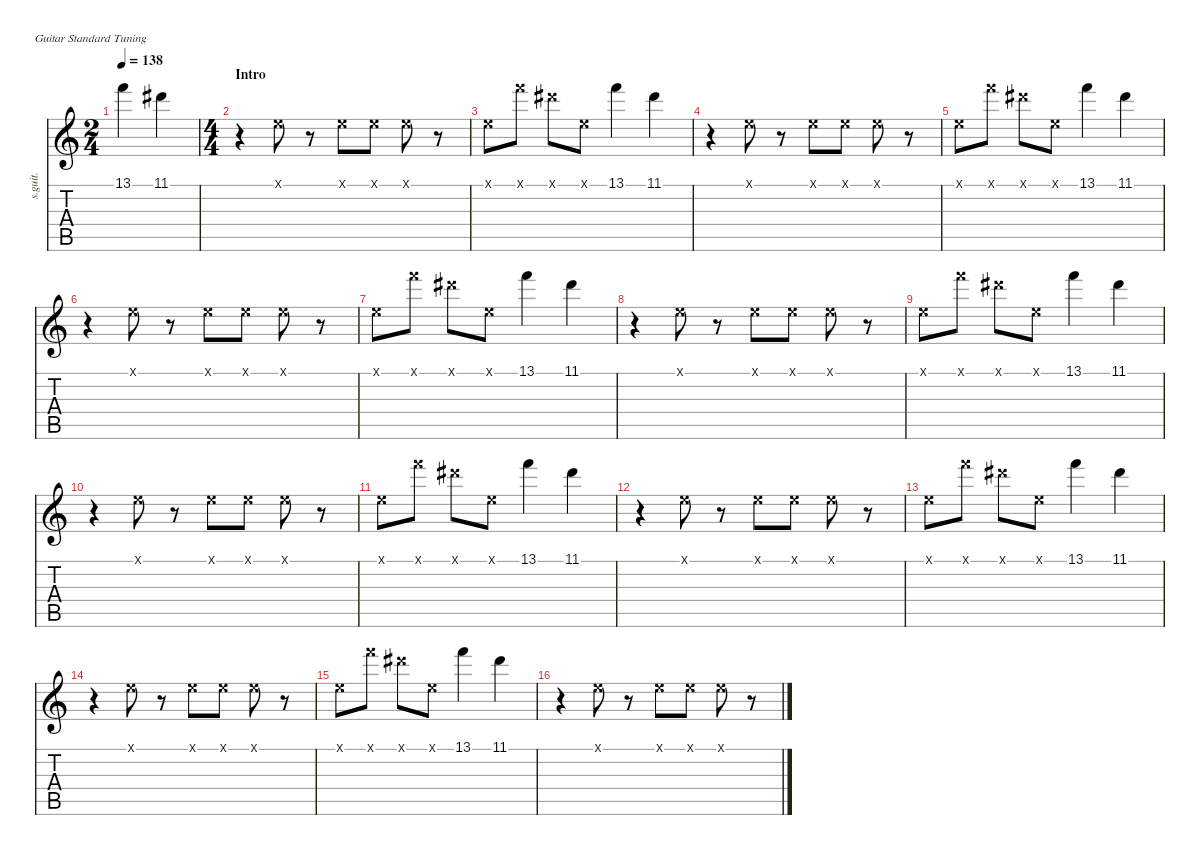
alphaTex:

\defaultSystemsLayout 4
\hideDynamics
\bracketExtendMode nobrackets
\track ("Stuart \"2D\" Pot | Scatting & High-Pitched Overall Vocals" "s.guit.") {instrument shakuhachi}
\staff {score tabs}
\tuning (E4 B3 G3 D3 A2 E2)
\displaytranspose 12
\ts (2 4)
\beaming (8 2 2 2 2)
\tempo 138
\clef g2
\ks c
13.1.4{dy f instrument shakuhachi} 11.1{acc #}.4 |
\ts (4 4)
\beaming (8 2 2 2 2)
\section ("" "Intro")
r.4 0.1{x}.8 r.8 0.1{x}.8 0.1{x}.8 0.1{x}.8 r.8 |
0.1{x}.8 13.1{x}.8 11.1{x acc #}.8 0.1{x}.8 13.1.4 11.1{acc #}.4 |
r.4 0.1{x}.8 r.8 0.1{x}.8 0.1{x}.8 0.1{x}.8 r.8 |
0.1{x}.8 13.1{x}.8 11.1{x acc #}.8 0.1{x}.8 13.1.4 11.1{acc #}.4 |
r.4 0.1{x}.8 r.8 0.1{x}.8 0.1{x}.8 0.1{x}.8 r.8 |
0.1{x}.8 13.1{x}.8 11.1{x acc #}.8 0.1{x}.8 13.1.4 11.1{acc #}.4 |
r.4 0.1{x}.8 r.8 0.1{x}.8 0.1{x}.8 0.1{x}.8 r.8 |
0.1{x}.8 13.1{x}.8 11.1{x acc #}.8 0.1{x}.8 13.1.4 11.1{acc #}.4 |
r.4 0.1{x}.8 r.8 0.1{x}.8 0.1{x}.8 0.1{x}.8 r.8 |
0.1{x}.8 13.1{x}.8 11.1{x acc #}.8 0.1{x}.8 13.1.4 11.1{acc #}.4 |
r.4 0.1{x}.8 r.8 0.1{x}.8 0.1{x}.8 0.1{x}.8 r.8 |
0.1{x}.8 13.1{x}.8 11.1{x acc #}.8 0.1{x}.8 13.1.4 11.1{acc #}.4 |
r.4 0.1{x}.8 r.8 0.1{x}.8 0.1{x}.8 0.1{x}.8 r.8 |
0.1{x}.8 13.1{x}.8 11.1{x acc #}.8 0.1{x}.8 13.1.4 11.1{acc #}.4 |
r.4 0.1{x}.8 r.8 0.1{x}.8 0.1{x}.8 0.1{x}.8 r.8
